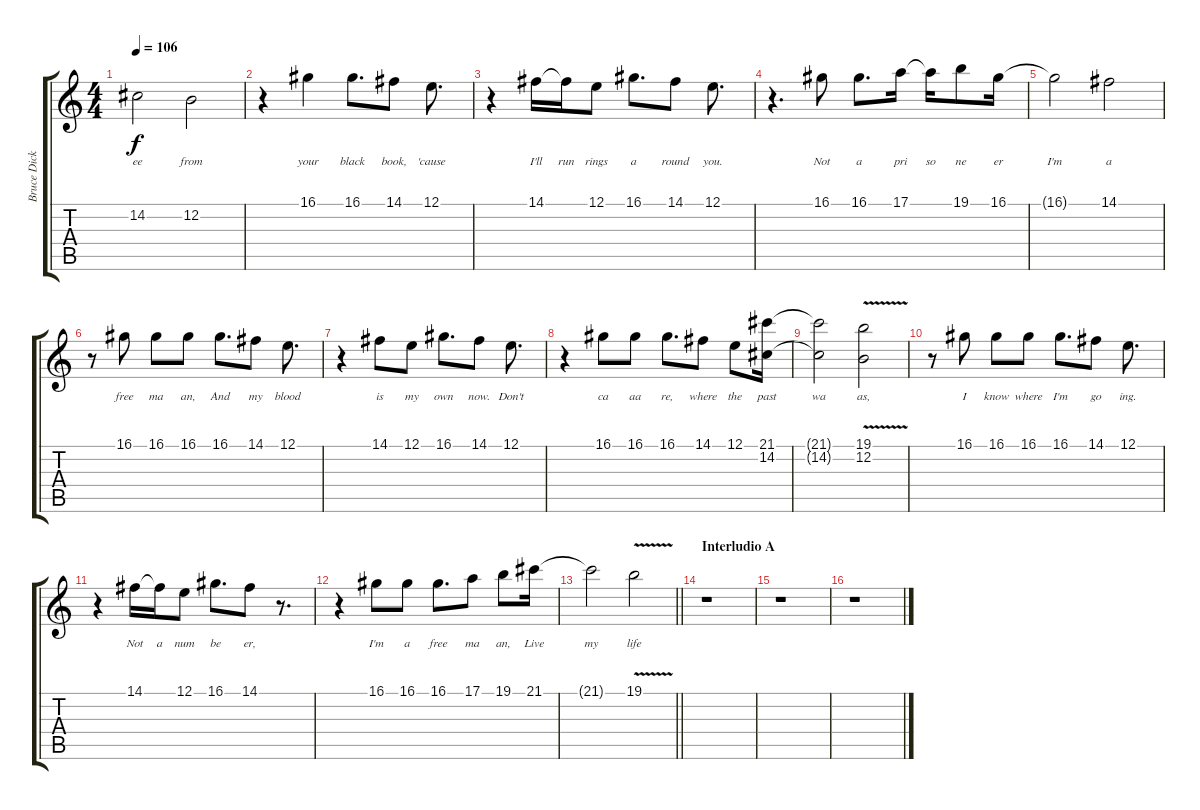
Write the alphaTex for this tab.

\track ("Bruce Dickinson" "Bruce Dick") {instrument lead2sawtooth}
\staff {score tabs}
\tuning (E4 B3 G3 D3 A2 E2) {hide}
\ts (4 4)
\tempo 106
\clef g2
\ks c
14.2{t}.2{lyrics (0 "ee") lyrics (1 "") lyrics (2 "") lyrics (3 "") lyrics (4 "") dy f} 12.2.2{lyrics (0 "from") lyrics (1 "") lyrics (2 "") lyrics (3 "") lyrics (4 "")} |
r.4 16.1.4{lyrics (0 "your") lyrics (1 "") lyrics (2 "") lyrics (3 "") lyrics (4 "")} 16.1.8{d lyrics (0 "black") lyrics (1 "") lyrics (2 "") lyrics (3 "") lyrics (4 "")} 14.1.8{lyrics (0 "book,") lyrics (1 "") lyrics (2 "") lyrics (3 "") lyrics (4 "")} 12.1.8{d lyrics (0 "'cause") lyrics (1 "") lyrics (2 "") lyrics (3 "") lyrics (4 "")} |
r.4 14.1.16{lyrics (0 "I'll") lyrics (1 "") lyrics (2 "") lyrics (3 "") lyrics (4 "")} 14.1{t}.16{lyrics (0 "run") lyrics (1 "") lyrics (2 "") lyrics (3 "") lyrics (4 "")} 12.1.8{lyrics (0 "rings") lyrics (1 "") lyrics (2 "") lyrics (3 "") lyrics (4 "")} 16.1.8{d lyrics (0 "a") lyrics (1 "") lyrics (2 "") lyrics (3 "") lyrics (4 "")} 14.1.8{lyrics (0 "round") lyrics (1 "") lyrics (2 "") lyrics (3 "") lyrics (4 "")} 12.1.8{d lyrics (0 "you.") lyrics (1 "") lyrics (2 "") lyrics (3 "") lyrics (4 "")} |
r.4{d} 16.1.8{lyrics (0 "Not") lyrics (1 "") lyrics (2 "") lyrics (3 "") lyrics (4 "")} 16.1.8{d lyrics (0 "a") lyrics (1 "") lyrics (2 "") lyrics (3 "") lyrics (4 "")} 17.1.16{lyrics (0 "pri") lyrics (1 "") lyrics (2 "") lyrics (3 "") lyrics (4 "")} 17.1{t}.16{lyrics (0 "so") lyrics (1 "") lyrics (2 "") lyrics (3 "") lyrics (4 "")} 19.1.8{lyrics (0 "ne") lyrics (1 "") lyrics (2 "") lyrics (3 "") lyrics (4 "")} 16.1.16{lyrics (0 "er") lyrics (1 "") lyrics (2 "") lyrics (3 "") lyrics (4 "")} |
16.1{t}.2{lyrics (0 "I'm") lyrics (1 "") lyrics (2 "") lyrics (3 "") lyrics (4 "")} 14.1.2{lyrics (0 "a") lyrics (1 "") lyrics (2 "") lyrics (3 "") lyrics (4 "")} |
r.8 16.1.8{lyrics (0 "free") lyrics (1 "") lyrics (2 "") lyrics (3 "") lyrics (4 "")} 16.1.8{lyrics (0 "ma") lyrics (1 "") lyrics (2 "") lyrics (3 "") lyrics (4 "")} 16.1.8{lyrics (0 "an,") lyrics (1 "") lyrics (2 "") lyrics (3 "") lyrics (4 "")} 16.1.8{d lyrics (0 "And") lyrics (1 "") lyrics (2 "") lyrics (3 "") lyrics (4 "")} 14.1.8{lyrics (0 "my") lyrics (1 "") lyrics (2 "") lyrics (3 "") lyrics (4 "")} 12.1.8{d lyrics (0 "blood") lyrics (1 "") lyrics (2 "") lyrics (3 "") lyrics (4 "")} |
r.4 14.1.8{lyrics (0 "is") lyrics (1 "") lyrics (2 "") lyrics (3 "") lyrics (4 "")} 12.1.8{lyrics (0 "my") lyrics (1 "") lyrics (2 "") lyrics (3 "") lyrics (4 "")} 16.1.8{d lyrics (0 "own") lyrics (1 "") lyrics (2 "") lyrics (3 "") lyrics (4 "")} 14.1.8{lyrics (0 "now.") lyrics (1 "") lyrics (2 "") lyrics (3 "") lyrics (4 "")} 12.1.8{d lyrics (0 "Don't") lyrics (1 "") lyrics (2 "") lyrics (3 "") lyrics (4 "")} |
r.4 16.1.8{lyrics (0 "ca") lyrics (1 "") lyrics (2 "") lyrics (3 "") lyrics (4 "")} 16.1.8{lyrics (0 "aa") lyrics (1 "") lyrics (2 "") lyrics (3 "") lyrics (4 "")} 16.1.8{d lyrics (0 "re,") lyrics (1 "") lyrics (2 "") lyrics (3 "") lyrics (4 "")} 14.1.8{lyrics (0 "where") lyrics (1 "") lyrics (2 "") lyrics (3 "") lyrics (4 "")} 12.1.8{lyrics (0 "the") lyrics (1 "") lyrics (2 "") lyrics (3 "") lyrics (4 "")} (21.1 14.2).16{lyrics (0 "past") lyrics (1 "") lyrics (2 "") lyrics (3 "") lyrics (4 "")} |
(21.1{t} 14.2{t}).2{lyrics (0 "wa") lyrics (1 "") lyrics (2 "") lyrics (3 "") lyrics (4 "")} (19.1{v} 12.2).2{lyrics (0 "as,") lyrics (1 "") lyrics (2 "") lyrics (3 "") lyrics (4 "")} |
r.8 16.1.8{lyrics (0 "I") lyrics (1 "") lyrics (2 "") lyrics (3 "") lyrics (4 "")} 16.1.8{lyrics (0 "know") lyrics (1 "") lyrics (2 "") lyrics (3 "") lyrics (4 "")} 16.1.8{lyrics (0 "where") lyrics (1 "") lyrics (2 "") lyrics (3 "") lyrics (4 "")} 16.1.8{d lyrics (0 "I'm") lyrics (1 "") lyrics (2 "") lyrics (3 "") lyrics (4 "")} 14.1.8{lyrics (0 "go") lyrics (1 "") lyrics (2 "") lyrics (3 "") lyrics (4 "")} 12.1.8{d lyrics (0 "ing.") lyrics (1 "") lyrics (2 "") lyrics (3 "") lyrics (4 "")} |
r.4 14.1.16{lyrics (0 "Not") lyrics (1 "") lyrics (2 "") lyrics (3 "") lyrics (4 "")} 14.1{t}.16{lyrics (0 "a") lyrics (1 "") lyrics (2 "") lyrics (3 "") lyrics (4 "")} 12.1.8{lyrics (0 "num") lyrics (1 "") lyrics (2 "") lyrics (3 "") lyrics (4 "")} 16.1.8{d lyrics (0 "be") lyrics (1 "") lyrics (2 "") lyrics (3 "") lyrics (4 "")} 14.1.8{lyrics (0 "er,") lyrics (1 "") lyrics (2 "") lyrics (3 "") lyrics (4 "")} r.8{d} |
r.4 16.1.8{lyrics (0 "I'm") lyrics (1 "") lyrics (2 "") lyrics (3 "") lyrics (4 "")} 16.1.8{lyrics (0 "a") lyrics (1 "") lyrics (2 "") lyrics (3 "") lyrics (4 "")} 16.1.8{d lyrics (0 "free") lyrics (1 "") lyrics (2 "") lyrics (3 "") lyrics (4 "")} 17.1.8{lyrics (0 "ma") lyrics (1 "") lyrics (2 "") lyrics (3 "") lyrics (4 "")} 19.1.8{lyrics (0 "an,") lyrics (1 "") lyrics (2 "") lyrics (3 "") lyrics (4 "")} 21.1.16{lyrics (0 "Live") lyrics (1 "") lyrics (2 "") lyrics (3 "") lyrics (4 "")} |
\barLineRight lightlight
21.1{t}.2{lyrics (0 "my") lyrics (1 "") lyrics (2 "") lyrics (3 "") lyrics (4 "")} 19.1{v}.2{lyrics (0 "life") lyrics (1 "") lyrics (2 "") lyrics (3 "") lyrics (4 "")} |
\section ("" "Interludio A")
r.1 |
r.1 |
r.1
